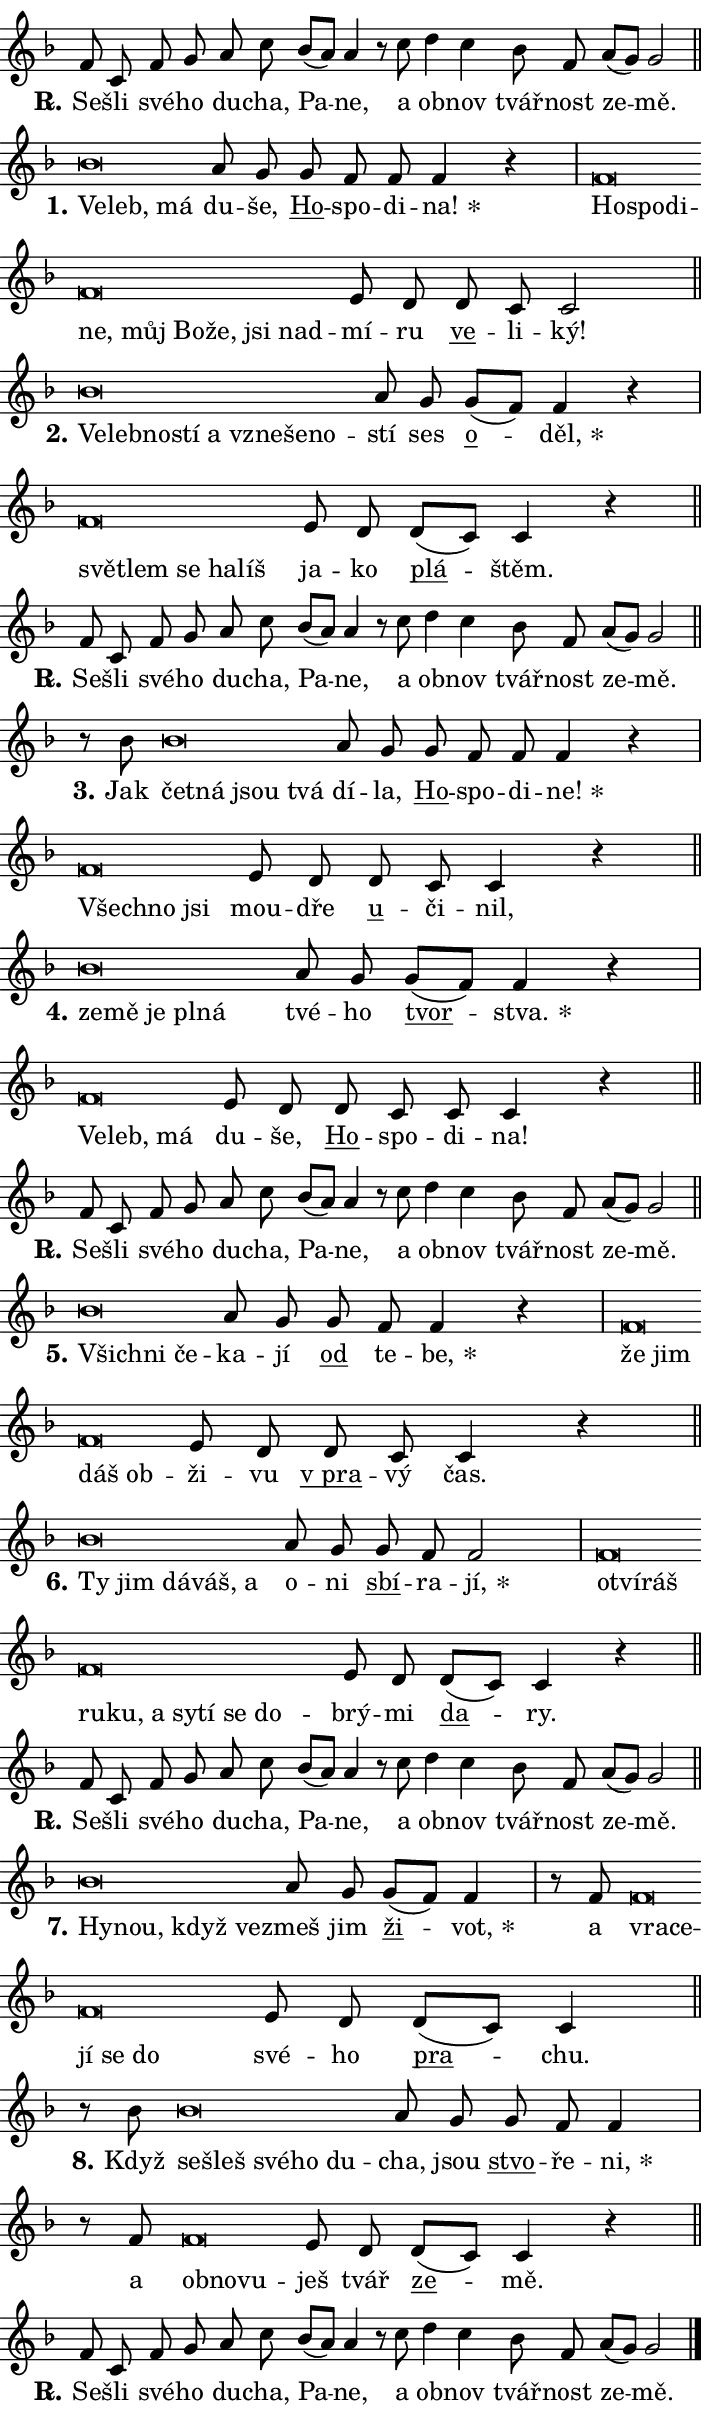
\version "2.24.0"
\header { tagline = "" }
\paper {
  indent = 0\cm
  top-margin = 0\cm
  right-margin = 0.13\cm % to fit lyric hyphens
  bottom-margin = 0\cm
  left-margin = 0\cm
  paper-width = 12\cm
  page-breaking = #ly:one-page-breaking
  system-system-spacing.basic-distance = #11
  score-system-spacing.basic-distance = #11
  ragged-last = ##f
}


%% Author: Thomas Morley
%% https://lists.gnu.org/archive/html/lilypond-user/2020-05/msg00002.html
#(define (line-position grob)
"Returns position of @var[grob} in current system:
   @code{'start}, if at first time-step
   @code{'end}, if at last time-step
   @code{'middle} otherwise
"
  (let* ((col (ly:item-get-column grob))
         (ln (ly:grob-object col 'left-neighbor))
         (rn (ly:grob-object col 'right-neighbor))
         (col-to-check-left (if (ly:grob? ln) ln col))
         (col-to-check-right (if (ly:grob? rn) rn col))
         (break-dir-left
           (and
             (ly:grob-property col-to-check-left 'non-musical #f)
             (ly:item-break-dir col-to-check-left)))
         (break-dir-right
           (and
             (ly:grob-property col-to-check-right 'non-musical #f)
             (ly:item-break-dir col-to-check-right))))
        (cond ((eqv? 1 break-dir-left) 'start)
              ((eqv? -1 break-dir-right) 'end)
              (else 'middle))))

#(define (tranparent-at-line-position vctor)
  (lambda (grob)
  "Relying on @code{line-position} select the relevant enry from @var{vctor}.
Used to determine transparency,"
    (case (line-position grob)
      ((end) (not (vector-ref vctor 0)))
      ((middle) (not (vector-ref vctor 1)))
      ((start) (not (vector-ref vctor 2))))))

noteHeadBreakVisibility =
#(define-music-function (break-visibility)(vector?)
"Makes @code{NoteHead}s transparent relying on @var{break-visibility}"
#{
  \override NoteHead.transparent =
    #(tranparent-at-line-position break-visibility)
#})

#(define delete-ledgers-for-transparent-note-heads
  (lambda (grob)
    "Reads whether a @code{NoteHead} is transparent.
If so this @code{NoteHead} is removed from @code{'note-heads} from
@var{grob}, which is supposed to be @code{LedgerLineSpanner}.
As a result ledgers are not printed for this @code{NoteHead}"
    (let* ((nhds-array (ly:grob-object grob 'note-heads))
           (nhds-list
             (if (ly:grob-array? nhds-array)
                 (ly:grob-array->list nhds-array)
                 '()))
           ;; Relies on the transparent-property being done before
           ;; Staff.LedgerLineSpanner.after-line-breaking is executed.
           ;; This is fragile ...
           (to-keep
             (remove
               (lambda (nhd)
                 (ly:grob-property nhd 'transparent #f))
               nhds-list)))
      ;; TODO find a better method to iterate over grob-arrays, similiar
      ;; to filter/remove etc for lists
      ;; For now rebuilt from scratch
      (set! (ly:grob-object grob 'note-heads)  '())
      (for-each
        (lambda (nhd)
          (ly:pointer-group-interface::add-grob grob 'note-heads nhd))
        to-keep))))

squashNotes = {
  \override NoteHead.X-extent = #'(-0.2 . 0.2)
  \override NoteHead.Y-extent = #'(-0.75 . 0)
  \override NoteHead.stencil =
    #(lambda (grob)
       (let ((pos (ly:grob-property grob 'staff-position)))
         (begin
           (if (< pos -7) (display "ERROR: Lower brevis then expected\n") (display ""))
           (if (<= pos -6) ly:text-interface::print ly:note-head::print))))
}
unSquashNotes = {
  \revert NoteHead.X-extent
  \revert NoteHead.Y-extent
  \revert NoteHead.stencil
}

hideNotes = \noteHeadBreakVisibility #begin-of-line-visible
unHideNotes = \noteHeadBreakVisibility #all-visible

% work-around for resetting accidentals
% https://lilypond.org/doc/v2.23/Documentation/notation/displaying-rhythms#unmetered-music
cadenzaMeasure = {
  \cadenzaOff
  \partial 1024 s1024
  \cadenzaOn
}

#(define-markup-command (accent layout props text) (markup?)
  "Underline accented syllable"
  (interpret-markup layout props
    #{\markup \override #'(offset . 4.3) \underline { #text }#}))

responsum = \markup \concat {
  "R" \hspace #-1.05 \path #0.1 #'((moveto 0 0.07) (lineto 0.9 0.8)) \hspace #0.05 "."
}

spaceSize = #0.6828661417322834 % exact space size for TeX Gyre Schola

\layout {
  \context {
    \Staff
    \remove "Time_signature_engraver"
    \override LedgerLineSpanner.after-line-breaking = #delete-ledgers-for-transparent-note-heads
  }
  \context {
    \Lyrics {
      \override LyricSpace.minimum-distance = \spaceSize
      \override LyricText.font-name = #"TeX Gyre Schola"
      \override LyricText.font-size = 1
      \override StanzaNumber.font-name = #"TeX Gyre Schola Bold"
      \override StanzaNumber.font-size = 1
    }
  }
  \context {
    \Score 
    \override NoteHead.text =
      #(lambda (grob) 
        (let ((pos (ly:grob-property grob 'staff-position)))
          #{\markup {
            \combine
              \halign #-0.55 \raise #(if (= pos -6) 0 0.5) \override #'(thickness . 2) \draw-line #'(3.2 . 0)
              \musicglyph "noteheads.sM1"
          }#}))
  }
}

% magnetic-lyrics.ily
%
%   written by
%     Jean Abou Samra <jean@abou-samra.fr>
%     Werner Lemberg <wl@gnu.org>
%
%   adapted by
%     Jiri Hon <jiri.hon@gmail.com>
%
% Version 2022-Apr-15

% https://www.mail-archive.com/lilypond-user@gnu.org/msg149350.html

#(define (Left_hyphen_pointer_engraver context)
   "Collect syllable-hyphen-syllable occurrences in lyrics and store
them in properties.  This engraver only looks to the left.  For
example, if the lyrics input is @code{foo -- bar}, it does the
following.

@itemize @bullet
@item
Set the @code{text} property of the @code{LyricHyphen} grob between
@q{foo} and @q{bar} to @code{foo}.

@item
Set the @code{left-hyphen} property of the @code{LyricText} grob with
text @q{foo} to the @code{LyricHyphen} grob between @q{foo} and
@q{bar}.
@end itemize

Use this auxiliary engraver in combination with the
@code{lyric-@/text::@/apply-@/magnetic-@/offset!} hook."
   (let ((hyphen #f)
         (text #f))
     (make-engraver
      (acknowledgers
       ((lyric-syllable-interface engraver grob source-engraver)
        (set! text grob)))
      (end-acknowledgers
       ((lyric-hyphen-interface engraver grob source-engraver)
        ;(when (not (grob::has-interface grob 'lyric-space-interface))
          (set! hyphen grob)));)
      ((stop-translation-timestep engraver)
       (when (and text hyphen)
         (ly:grob-set-object! text 'left-hyphen hyphen))
       (set! text #f)
       (set! hyphen #f)))))

#(define (lyric-text::apply-magnetic-offset! grob)
   "If the space between two syllables is less than the value in
property @code{LyricText@/.details@/.squash-threshold}, move the right
syllable to the left so that it gets concatenated with the left
syllable.

Use this function as a hook for
@code{LyricText@/.after-@/line-@/breaking} if the
@code{Left_@/hyphen_@/pointer_@/engraver} is active."
   (let ((hyphen (ly:grob-object grob 'left-hyphen #f)))
     (when hyphen
       (let ((left-text (ly:spanner-bound hyphen LEFT)))
         (when (grob::has-interface left-text 'lyric-syllable-interface)
           (let* ((common (ly:grob-common-refpoint grob left-text X))
                  (this-x-ext (ly:grob-extent grob common X))
                  (left-x-ext
                   (begin
                     ;; Trigger magnetism for left-text.
                     (ly:grob-property left-text 'after-line-breaking)
                     (ly:grob-extent left-text common X)))
                  ;; `delta` is the gap width between two syllables.
                  (delta (- (interval-start this-x-ext)
                            (interval-end left-x-ext)))
                  (details (ly:grob-property grob 'details))
                  (threshold (assoc-get 'squash-threshold details 0.2)))
             (when (< delta threshold)
               (let* (;; We have to manipulate the input text so that
                      ;; ligatures crossing syllable boundaries are not
                      ;; disabled.  For languages based on the Latin
                      ;; script this is essentially a beautification.
                      ;; However, for non-Western scripts it can be a
                      ;; necessity.
                      (lt (ly:grob-property left-text 'text))
                      (rt (ly:grob-property grob 'text))
                      (is-space (grob::has-interface hyphen 'lyric-space-interface))
                      (space (if is-space " " ""))
                      (extra-delta (if is-space spaceSize 0))
                      ;; Append new syllable.
                      (ltrt-space (if (and (string? lt) (string? rt))
                                (string-append lt space rt)
                                (make-concat-markup (list lt space rt))))
                      ;; Right-align `ltrt` to the right side.
                      (ltrt-space-markup (grob-interpret-markup
                               grob
                               (make-translate-markup
                                (cons (interval-length this-x-ext) 0)
                                (make-right-align-markup ltrt-space)))))
                 (begin
                   ;; Don't print `left-text`.
                   (ly:grob-set-property! left-text 'stencil #f)
                   ;; Set text and stencil (which holds all collected
                   ;; syllables so far) and shift it to the left.
                   (ly:grob-set-property! grob 'text ltrt-space)
                   (ly:grob-set-property! grob 'stencil ltrt-space-markup)
                   (ly:grob-translate-axis! grob (- (- delta extra-delta)) X))))))))))


#(define (lyric-hyphen::displace-bounds-first grob)
   ;; Make very sure this callback isn't triggered too early.
   (let ((left (ly:spanner-bound grob LEFT))
         (right (ly:spanner-bound grob RIGHT)))
     (ly:grob-property left 'after-line-breaking)
     (ly:grob-property right 'after-line-breaking)
     (ly:lyric-hyphen::print grob)))

squashThreshold = #0.4

\layout {
  \context {
    \Lyrics
    \consists #Left_hyphen_pointer_engraver
    \override LyricText.after-line-breaking =
      #lyric-text::apply-magnetic-offset!
    \override LyricHyphen.stencil = #lyric-hyphen::displace-bounds-first
    \override LyricText.details.squash-threshold = \squashThreshold
    \override LyricHyphen.minimum-distance = 0
    \override LyricHyphen.minimum-length = \squashThreshold
  }
}

squashText = \override LyricText.details.squash-threshold = 9999
unSquashText = \override LyricText.details.squash-threshold = \squashThreshold

leftText = \override LyricText.self-alignment-X = #LEFT
unLeftText = \revert LyricText.self-alignment-X

starOffset = #(lambda (grob) 
                (let ((x_offset (ly:self-alignment-interface::aligned-on-x-parent grob)))
                  (if (= x_offset 0) 0 (+ x_offset 1.2))))

star = #(define-music-function (syllable)(string?)
"Append star separator at the end of a syllable"
#{
  \once \override LyricText.X-offset = #starOffset
  \lyricmode { \markup {
    #syllable
    \override #'((font-name . "TeX Gyre Schola Bold")) \hspace #0.2 \lower #0.65 \larger "*"
  } }
#})

starAccent = #(define-music-function (syllable)(string?)
"Append star separator at the end of a syllable and make accent"
#{
  \once \override LyricText.X-offset = #starOffset
  \lyricmode { \markup {
    \accent #syllable
    \override #'((font-name . "TeX Gyre Schola Bold")) \hspace #0.2 \lower #0.65 \larger "*"
  } }
#})

breath = #(define-music-function (syllable)(string?)
"Append breathing indicator at the end of a syllable"
#{
  \lyricmode { \markup { #syllable "+" } }
#})

optionalBreath = #(define-music-function (syllable)(string?)
"Append optional breathing indicator at the end of a syllable"
#{
  \lyricmode { \markup { #syllable "(+)" } }
#})


\score {
    <<
        \new Voice = "melody" { \cadenzaOn \key f \major \relative { f'8 c f g a c \bar "" bes[( a)] a4 \bar "" r8 c d4 c \bar "" bes8 f \bar "" a[( g)] g2 \cadenzaMeasure \bar "||" \break } }
        \new Lyrics \lyricsto "melody" { \lyricmode { \set stanza = \responsum
Se -- šli své -- ho du -- cha, Pa -- ne, a ob -- nov tvář -- nost ze -- mě. } }
    >>
    \layout {}
}

\score {
    <<
        \new Voice = "melody" { \cadenzaOn \key f \major \relative { \squashNotes bes'\breve*1/16 \hideNotes \breve*1/16 \breve*1/16 \bar "" \unHideNotes \unSquashNotes a8 g \bar "" g f f f4 r \cadenzaMeasure \bar "|" \squashNotes f\breve*1/16 \hideNotes \breve*1/16 \bar "" \breve*1/16 \bar "" \breve*1/16 \bar "" \breve*1/16 \bar "" \breve*1/16 \bar "" \breve*1/16 \bar "" \breve*1/16 \breve*1/16 \bar "" \unHideNotes \unSquashNotes e8 d \bar "" d c c2 \cadenzaMeasure \bar "||" \break } }
        \new Lyrics \lyricsto "melody" { \lyricmode { \set stanza = "1."
\leftText Ve -- \squashText leb, má \unLeftText \unSquashText du -- še, \markup \accent Ho -- spo -- di -- \star na! \leftText Ho -- \squashText spo -- di -- ne, můj Bo -- že, jsi nad -- \unLeftText \unSquashText mí -- ru \markup \accent ve -- li -- ký! } }
    >>
    \layout {}
}

\score {
    <<
        \new Voice = "melody" { \cadenzaOn \key f \major \relative { \squashNotes bes'\breve*1/16 \hideNotes \breve*1/16 \bar "" \breve*1/16 \bar "" \breve*1/16 \bar "" \breve*1/16 \bar "" \breve*1/16 \bar "" \breve*1/16 \breve*1/16 \bar "" \unHideNotes \unSquashNotes a8 g \bar "" g[( f)] f4 r \cadenzaMeasure \bar "|" \squashNotes f\breve*1/16 \hideNotes \breve*1/16 \bar "" \breve*1/16 \bar "" \breve*1/16 \breve*1/16 \bar "" \unHideNotes \unSquashNotes e8 d \bar "" d[( c)] c4 r \cadenzaMeasure \bar "||" \break } }
        \new Lyrics \lyricsto "melody" { \lyricmode { \set stanza = "2."
\leftText Ve -- \squashText leb -- no -- stí a vzne -- še -- no -- \unLeftText \unSquashText stí ses \markup \accent o -- \star děl, \leftText svě -- \squashText tlem se ha -- líš \unLeftText \unSquashText ja -- ko \markup \accent plá -- štěm. } }
    >>
    \layout {}
}

\score {
    <<
        \new Voice = "melody" { \cadenzaOn \key f \major \relative { f'8 c f g a c \bar "" bes[( a)] a4 \bar "" r8 c d4 c \bar "" bes8 f \bar "" a[( g)] g2 \cadenzaMeasure \bar "||" \break } }
        \new Lyrics \lyricsto "melody" { \lyricmode { \set stanza = \responsum
Se -- šli své -- ho du -- cha, Pa -- ne, a ob -- nov tvář -- nost ze -- mě. } }
    >>
    \layout {}
}

\score {
    <<
        \new Voice = "melody" { \cadenzaOn \key f \major \relative { r8 bes'8 \squashNotes bes\breve*1/16 \hideNotes \breve*1/16 \bar "" \breve*1/16 \breve*1/16 \bar "" \unHideNotes \unSquashNotes a8 g \bar "" g f f f4 r \cadenzaMeasure \bar "|" \squashNotes f\breve*1/16 \hideNotes \breve*1/16 \breve*1/16 \bar "" \unHideNotes \unSquashNotes e8 d \bar "" d c c4 r \cadenzaMeasure \bar "||" \break } }
        \new Lyrics \lyricsto "melody" { \lyricmode { \set stanza = "3."
Jak \leftText čet -- \squashText ná jsou tvá \unLeftText \unSquashText dí -- la, \markup \accent Ho -- spo -- di -- \star ne! \leftText Všech -- \squashText no jsi \unLeftText \unSquashText mou -- dře \markup \accent u -- či -- nil, } }
    >>
    \layout {}
}

\score {
    <<
        \new Voice = "melody" { \cadenzaOn \key f \major \relative { \squashNotes bes'\breve*1/16 \hideNotes \breve*1/16 \bar "" \breve*1/16 \bar "" \breve*1/16 \breve*1/16 \bar "" \unHideNotes \unSquashNotes a8 g \bar "" g[( f)] f4 r \cadenzaMeasure \bar "|" \squashNotes f\breve*1/16 \hideNotes \breve*1/16 \breve*1/16 \bar "" \unHideNotes \unSquashNotes e8 d \bar "" d c c c4 r \cadenzaMeasure \bar "||" \break } }
        \new Lyrics \lyricsto "melody" { \lyricmode { \set stanza = "4."
\leftText ze -- \squashText mě je pl -- ná \unLeftText \unSquashText tvé -- ho \markup \accent tvor -- \star stva. \leftText Ve -- \squashText leb, má \unLeftText \unSquashText du -- še, \markup \accent Ho -- spo -- di -- na! } }
    >>
    \layout {}
}

\score {
    <<
        \new Voice = "melody" { \cadenzaOn \key f \major \relative { f'8 c f g a c \bar "" bes[( a)] a4 \bar "" r8 c d4 c \bar "" bes8 f \bar "" a[( g)] g2 \cadenzaMeasure \bar "||" \break } }
        \new Lyrics \lyricsto "melody" { \lyricmode { \set stanza = \responsum
Se -- šli své -- ho du -- cha, Pa -- ne, a ob -- nov tvář -- nost ze -- mě. } }
    >>
    \layout {}
}

\score {
    <<
        \new Voice = "melody" { \cadenzaOn \key f \major \relative { \squashNotes bes'\breve*1/16 \hideNotes \breve*1/16 \breve*1/16 \bar "" \unHideNotes \unSquashNotes a8 g \bar "" g f f4 r \cadenzaMeasure \bar "|" \squashNotes f\breve*1/16 \hideNotes \breve*1/16 \bar "" \breve*1/16 \breve*1/16 \bar "" \unHideNotes \unSquashNotes e8 d \bar "" d c c4 r \cadenzaMeasure \bar "||" \break } }
        \new Lyrics \lyricsto "melody" { \lyricmode { \set stanza = "5."
\leftText Všich -- \squashText ni če -- \unLeftText \unSquashText ka -- jí \markup \accent od te -- \star be, \leftText že \squashText jim dáš ob -- \unLeftText \unSquashText ži -- vu \markup \accent "v pra" -- vý čas. } }
    >>
    \layout {}
}

\score {
    <<
        \new Voice = "melody" { \cadenzaOn \key f \major \relative { \squashNotes bes'\breve*1/16 \hideNotes \breve*1/16 \bar "" \breve*1/16 \bar "" \breve*1/16 \breve*1/16 \bar "" \unHideNotes \unSquashNotes a8 g \bar "" g f f2 \cadenzaMeasure \bar "|" \squashNotes f\breve*1/16 \hideNotes \breve*1/16 \bar "" \breve*1/16 \bar "" \breve*1/16 \bar "" \breve*1/16 \bar "" \breve*1/16 \bar "" \breve*1/16 \bar "" \breve*1/16 \bar "" \breve*1/16 \breve*1/16 \bar "" \unHideNotes \unSquashNotes e8 d \bar "" d[( c)] c4 r \cadenzaMeasure \bar "||" \break } }
        \new Lyrics \lyricsto "melody" { \lyricmode { \set stanza = "6."
\leftText Ty \squashText jim dá -- váš, a \unLeftText \unSquashText o -- ni \markup \accent sbí -- ra -- \star jí, \leftText o -- \squashText tví -- ráš ru -- ku, a sy -- tí se do -- \unLeftText \unSquashText brý -- mi \markup \accent da -- ry. } }
    >>
    \layout {}
}

\score {
    <<
        \new Voice = "melody" { \cadenzaOn \key f \major \relative { f'8 c f g a c \bar "" bes[( a)] a4 \bar "" r8 c d4 c \bar "" bes8 f \bar "" a[( g)] g2 \cadenzaMeasure \bar "||" \break } }
        \new Lyrics \lyricsto "melody" { \lyricmode { \set stanza = \responsum
Se -- šli své -- ho du -- cha, Pa -- ne, a ob -- nov tvář -- nost ze -- mě. } }
    >>
    \layout {}
}

\score {
    <<
        \new Voice = "melody" { \cadenzaOn \key f \major \relative { \squashNotes bes'\breve*1/16 \hideNotes \breve*1/16 \bar "" \breve*1/16 \breve*1/16 \bar "" \unHideNotes \unSquashNotes a8 g \bar "" g[( f)] f4 \cadenzaMeasure \bar "|" r8 f8 \squashNotes f\breve*1/16 \hideNotes \breve*1/16 \bar "" \breve*1/16 \bar "" \breve*1/16 \breve*1/16 \bar "" \unHideNotes \unSquashNotes e8 d \bar "" d[( c)] c4 \cadenzaMeasure \bar "||" \break } }
        \new Lyrics \lyricsto "melody" { \lyricmode { \set stanza = "7."
\leftText Hy -- \squashText nou, když ve -- \unLeftText \unSquashText zmeš jim \markup \accent ži -- \star vot, a \leftText vra -- \squashText ce -- jí se do \unLeftText \unSquashText své -- ho \markup \accent pra -- chu. } }
    >>
    \layout {}
}

\score {
    <<
        \new Voice = "melody" { \cadenzaOn \key f \major \relative { r8 bes'8 \squashNotes bes\breve*1/16 \hideNotes \breve*1/16 \bar "" \breve*1/16 \bar "" \breve*1/16 \breve*1/16 \bar "" \unHideNotes \unSquashNotes a8 g \bar "" g f f4 \cadenzaMeasure \bar "|" r8 f8 \squashNotes f\breve*1/16 \hideNotes \breve*1/16 \breve*1/16 \bar "" \unHideNotes \unSquashNotes e8 d \bar "" d[( c)] c4 r \cadenzaMeasure \bar "||" \break } }
        \new Lyrics \lyricsto "melody" { \lyricmode { \set stanza = "8."
Když \leftText se -- \squashText šleš své -- ho du -- \unLeftText \unSquashText cha, jsou \markup \accent stvo -- ře -- \star ni, a \leftText ob -- \squashText no -- vu -- \unLeftText \unSquashText ješ tvář \markup \accent ze -- mě. } }
    >>
    \layout {}
}

\score {
    <<
        \new Voice = "melody" { \cadenzaOn \key f \major \relative { f'8 c f g a c \bar "" bes[( a)] a4 \bar "" r8 c d4 c \bar "" bes8 f \bar "" a[( g)] g2 \cadenzaMeasure \bar "||" \break } \bar "|." }
        \new Lyrics \lyricsto "melody" { \lyricmode { \set stanza = \responsum
Se -- šli své -- ho du -- cha, Pa -- ne, a ob -- nov tvář -- nost ze -- mě. } }
    >>
    \layout {}
}
